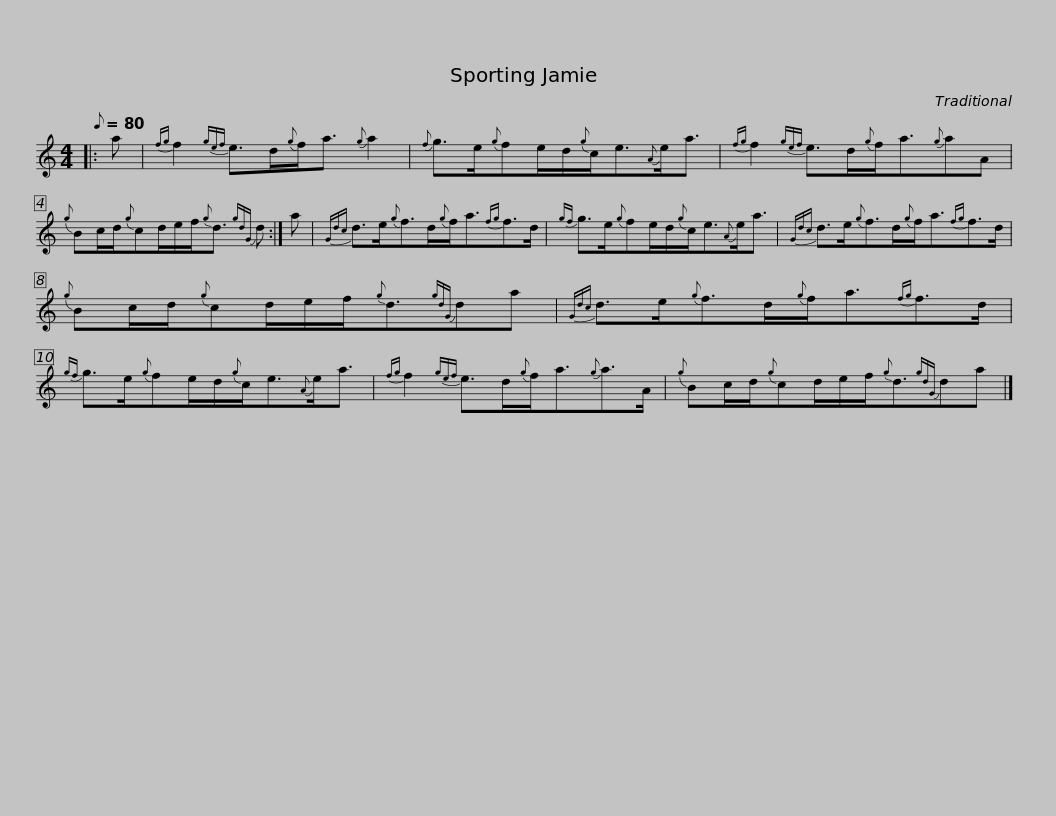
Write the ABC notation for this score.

X:1
L:1/8
Q:1/8=80
M:4/4
I:linebreak $
K:C
V:1 treble
V:1
|: a |{fg} f2{gef} e>d{g}f<a{g} a2 |{f} g>e{g}fe/d/{g}c<e{A}e<a |{fg} f2{gef} e>d{g}f<a{g}aA |${g} Bc/d/{g}cd/e/f/{g}d3/2{gdG} d :| %5
 a |{Gdc} d>e{g}f>d{g}f<a{fg}f>d |{gf} g>e{g}fe/d/{g}c<e{A}e<a |${Gdc} d>e{g}f>d{g}f<a{fg}f>d |{g} Bc/d/{g}cd/e/f/{g}d3/2{gdG}da | %10
{Gdc} d>e{g}f>d{g}f<a{fg}f>d |${gf} g>e{g}fe/d/{g}c<e{A}e<a |{fg} f2{gef} e>d{g}f<a{g}a>A |{g} Bc/d/{g}cd/e/f/{g}d3/2{gdG}da |] %14
